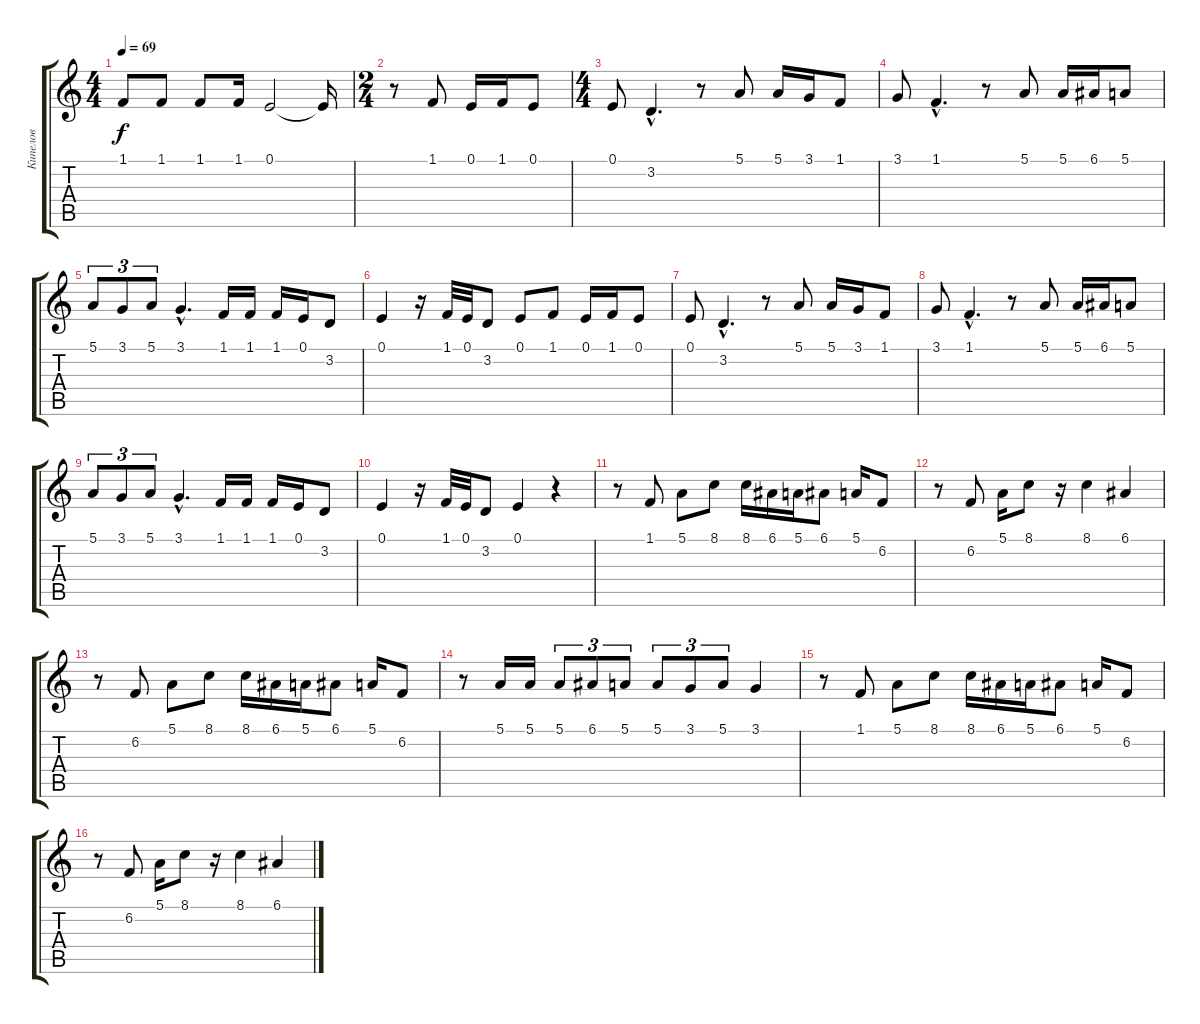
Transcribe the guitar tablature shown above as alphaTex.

\track ("Кипелов" "Кипелов") {instrument violin}
\staff {score tabs}
\tuning (E4 B3 G3 D3 A2 E2) {hide}
\ts (4 4)
\tempo 69
\clef g2
\ks c
1.1.8{dy f} 1.1.8 1.1.8 1.1.16 0.1.2 0.1{t}.16 |
\ts (2 4)
r.8 1.1.8 0.1.16 1.1.16 0.1.8 |
\ts (4 4)
0.1.8 3.2{hac}.4{d} r.8 5.1.8 5.1.16 3.1.16 1.1.8 |
3.1.8 1.1{hac}.4{d} r.8 5.1.8 5.1.16 6.1.16 5.1.8 |
5.1.8{tu (3 2)} 3.1.8{tu (3 2)} 5.1.8{tu (3 2)} 3.1{hac}.4{d} 1.1.16 1.1.16 1.1.16 0.1.16 3.2.8 |
0.1.4 r.16 1.1.32 0.1.32 3.2.8 0.1.8 1.1.8 0.1.16 1.1.16 0.1.8 |
0.1.8 3.2{hac}.4{d} r.8 5.1.8 5.1.16 3.1.16 1.1.8 |
3.1.8 1.1{hac}.4{d} r.8 5.1.8 5.1.16 6.1.16 5.1.8 |
5.1.8{tu (3 2)} 3.1.8{tu (3 2)} 5.1.8{tu (3 2)} 3.1{hac}.4{d} 1.1.16 1.1.16 1.1.16 0.1.16 3.2.8 |
0.1.4 r.16 1.1.32 0.1.32 3.2.8 0.1.4 r.4 |
r.8 1.1.8 5.1.8 8.1.8 8.1.16 6.1.16 5.1.16 6.1.8 5.1.16 6.2.8 |
r.8 6.2.8 5.1.16 8.1.8 r.16 8.1.4 6.1.4 |
r.8 6.2.8 5.1.8 8.1.8 8.1.16 6.1.16 5.1.16 6.1.8 5.1.16 6.2.8 |
r.8 5.1.16 5.1.16 5.1.8{tu (3 2)} 6.1.8{tu (3 2)} 5.1.8{tu (3 2)} 5.1.8{tu (3 2)} 3.1.8{tu (3 2)} 5.1.8{tu (3 2)} 3.1.4 |
r.8 1.1.8 5.1.8 8.1.8 8.1.16 6.1.16 5.1.16 6.1.8 5.1.16 6.2.8 |
r.8 6.2.8 5.1.16 8.1.8 r.16 8.1.4 6.1.4
